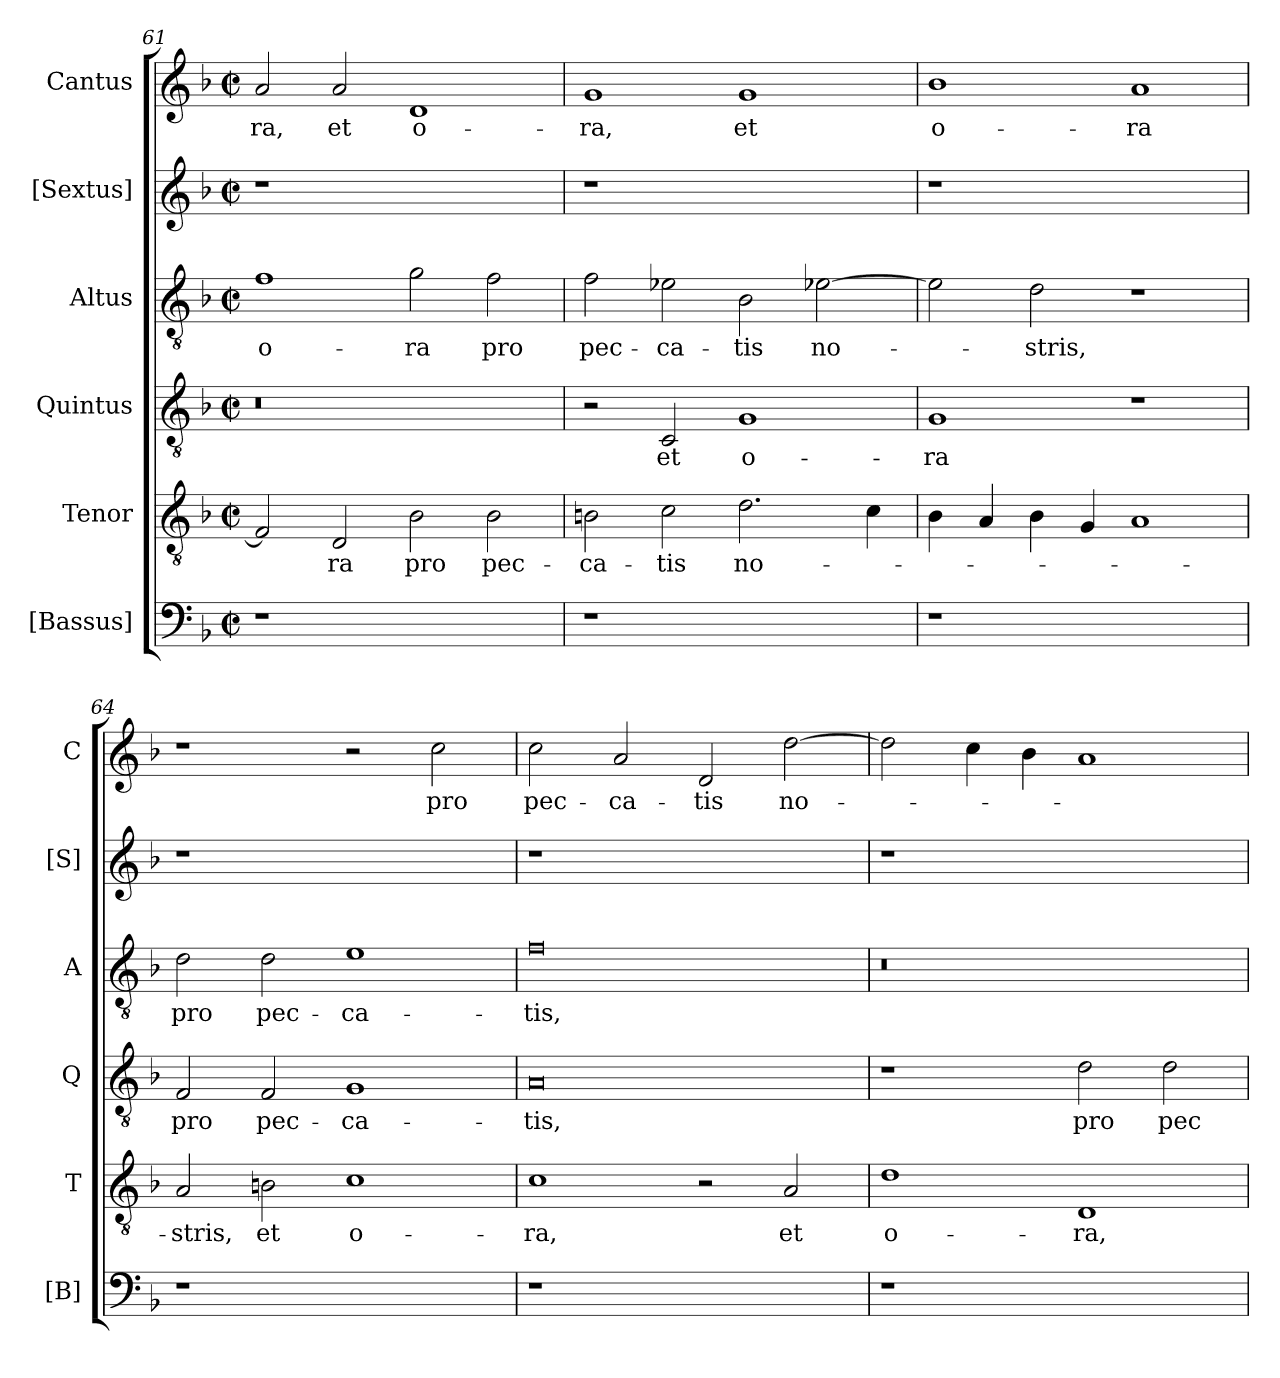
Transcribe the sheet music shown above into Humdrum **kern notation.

**kern	**kern	**text	**kern	**text	**kern	**text	**kern	**kern	**text
*part6	*part5	*part5	*part4	*part4	*part3	*part3	*part2	*part1	*part1
*staff6	*staff5	*staff5	*staff4	*staff4	*staff3	*staff3	*staff2	*staff1	*staff1
*I"[Bassus]	*I"Tenor	*	*I"Quintus	*	*I"Altus	*	*I"[Sextus]	*I"Cantus	*
*I'[B]	*I'T	*	*I'Q	*	*I'A	*	*I'[S]	*I'C	*
*clefF4	*clefGv2	*	*clefGv2	*	*clefGv2	*	*clefG2	*clefG2	*
*k[b-]	*k[b-]	*	*k[b-]	*	*k[b-]	*	*k[b-]	*k[b-]	*
*F:	*F:	*	*F:	*	*F:	*	*F:	*F:	*
*M2/2	*M2/2	*	*M2/2	*	*M2/2	*	*M2/2	*M2/2	*
*met(c|)	*met(c|)	*	*met(c|)	*	*met(c|)	*	*met(c|)	*met(c|)	*
=61	=61	=61	=61	=61	=61	=61	=61	=61	=61
!	!	!	!LO:N:vis=0	!	!	!	!	!	!
1r	2F/]	.	1r	.	1f\	o-	1r	2a/	-ra,
.	2D/	-ra	.	.	.	.	.	2a/	et
1ryy	2B-\	pro	1ryy	.	2g\	-ra	1ryy	1d/	o-
.	2B-\	pec-	.	.	2f\	pro	.	.	.
=62	=62	=62	=62	=62	=62	=62	=62	=62	=62
1r	2Bn\	-ca-	2r	.	2f\	pec-	1r	1g/	-ra,
.	2c\	-tis	2C/	et	2e-X\	-ca-	.	.	.
1ryy	2.d\	no-	1G/	o-	2B-\	-tis	1ryy	1g/	et
.	.	.	.	.	[2e-X\	no-	.	.	.
.	4c\	.	.	.	.	.	.	.	.
=63	=63	=63	=63	=63	=63	=63	=63	=63	=63
1r	4B-\	.	1G/	-ra	2e-\]	.	1r	1b-\	o-
.	4A/	.	.	.	.	.	.	.	.
.	4B-\	.	.	.	2d\	-stris,	.	.	.
.	4G/	.	.	.	.	.	.	.	.
1ryy	1A/	.	1r	.	1r	.	1ryy	1a/	-ra
=64	=64	=64	=64	=64	=64	=64	=64	=64	=64
1r	2A/	-stris,	2F/	pro	2d\	pro	1r	1r	.
.	2Bn\	et	2F/	pec-	2d\	pec-	.	.	.
1ryy	1c\	o-	1G/	-ca-	1e\	-ca-	1ryy	2r	.
.	.	.	.	.	.	.	.	2cc\	pro
=65	=65	=65	=65	=65	=65	=65	=65	=65	=65
1r	1c\	-ra,	0A/	-tis,	0f\	-tis,	1r	2cc\	pec-
.	.	.	.	.	.	.	.	2a/	-ca-
1ryy	2r	.	.	.	.	.	1ryy	2d/	-tis
.	2A/	et	.	.	.	.	.	[2dd\	no-
=66	=66	=66	=66	=66	=66	=66	=66	=66	=66
!	!	!	!	!	!LO:N:vis=0	!	!	!	!
1r	1d\	o-	1r	.	1r	.	1r	2dd\]	.
.	.	.	.	.	.	.	.	4cc\	.
.	.	.	.	.	.	.	.	4b-\	.
1ryy	1D/	-ra,	2d\	pro	1ryy	.	1ryy	1a/	.
.	.	.	2d\	pec-	.	.	.	.	.
=	=	=	=	=	=	=	=	=	=
*-	*-	*-	*-	*-	*-	*-	*-	*-	*-
